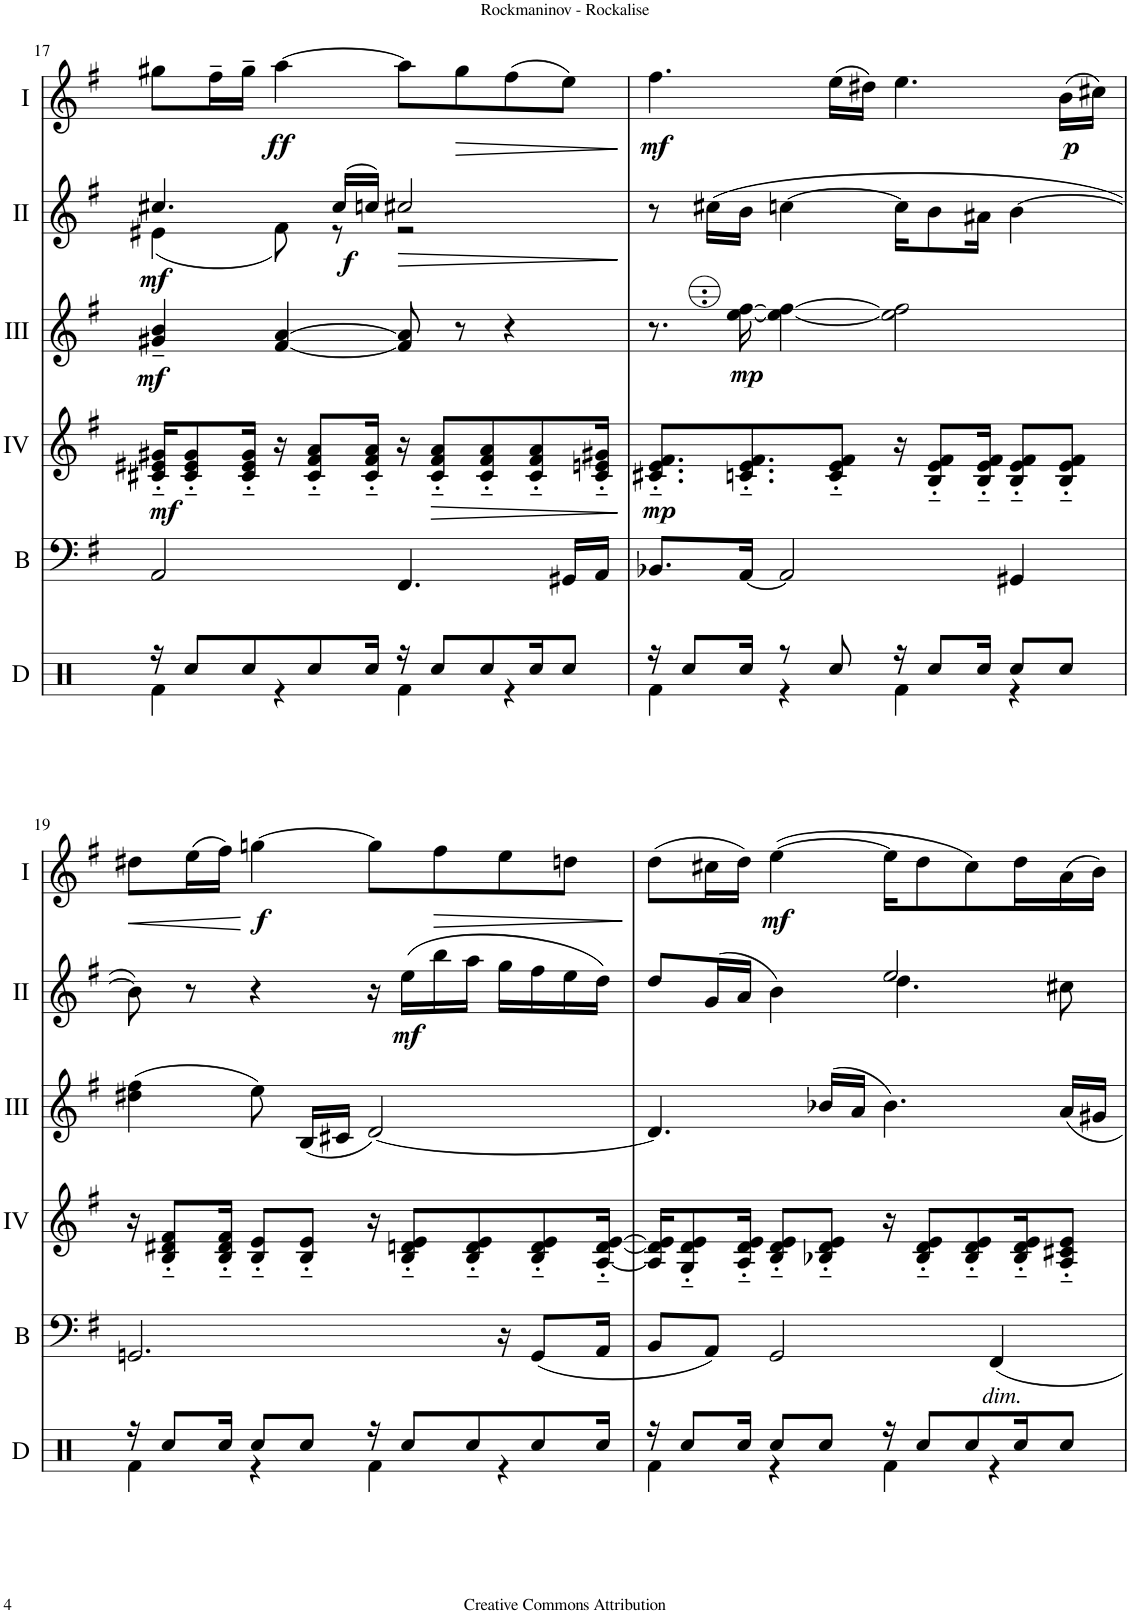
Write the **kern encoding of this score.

**kern	**kern	**kern	**dynam	**kern	**dynam	**kern	**dynam	**kern	**dynam
*part6	*part5	*part4	*part4	*part3	*part3	*part2	*part2	*part1	*part1
*staff6	*staff5	*staff4	*staff4	*staff3	*staff3	*staff2	*staff2	*staff1	*staff1
*I"Drums	*I"Bass	*I"Acc. 4	*	*I"Acc. 3	*	*I"Acc. 2	*	*I"Acc. 1	*
*I'D	*I'B	*	*	*	*	*	*	*	*
!!LO:PB:g=z
*clefX	*clefF4	*clefG2	*	*clefG2	*	*clefG2	*	*clefG2	*
*	*Trd7c12	*	*	*Trd7c12	*	*	*	*	*
*k[]	*k[f#]	*k[f#]	*	*k[f#]	*	*k[f#]	*	*k[f#]	*
*M4/4	*M4/4	*M4/4	*	*M4/4	*	*M4/4	*	*M4/4	*
*met(c)	*met(c)	*met(c)	*	*met(c)	*	*met(c)	*	*met(c)	*
=17	=17	=17	=17	=17	=17	=17	=17	=17	=17
*^	*	*	*	*	*	*^	*	*	*
!	!	!	!	!LO:DY:b	!	!LO:DY:b	!	!	!LO:DY:b	!	!
16r	4Rf\	2AA/	16c#X/'~ 16e#X/'~ 16g#X/'~KL	mf	4gg#X/~ 4bb/~	mf	4.c#X/	(4E#X\	mf	8gg#X\L	.
8Rcc/L	.	.	8c#/'~ 8e#/'~ 8g#/'~	.	.	.	.	.	.	.	.
.	.	.	.	.	.	.	.	.	.	16ff#~\L	.
8Rcc/	.	.	16c#/'~ 16e#/'~ 16g#/'~Jk	.	.	.	.	.	.	16gg#~\JJ	.
!	!	!	!	!	!	!	!	!	!	!	!LO:DY:b
.	4r	.	16r	.	[4ff#/ [4aa/	.	.	8F#\)	.	[4aa\	ff
8Rcc/	.	.	8c#/'~ 8f#/'~ 8a/'~L	.	.	.	.	.	.	.	.
!	!	!	!	!	!	!	!	!	!LO:DY:b	!	!
.	.	.	.	.	.	.	(16c#/LL	8r	f	.	.
16Rcc/Jk	.	.	16c#/'~ 16f#/'~ 16a/'~Jk	.	.	.	16cn/JJ)	.	.	.	.
16r	4Rf\	4.FF#/	16r	.	8ff#/] 8aa/]	.	2c#X/	2r	.	8aa\L]	.
8Rcc/L	.	.	8c#/'~ 8f#/'~ 8a/'~L	.	.	.	.	.	.	.	.
!	!	!	!	!	!	!	!	!	!	!	!LO:HP:b
.	.	.	.	.	8r	.	.	.	.	8gg#\	>
8Rcc/	.	.	8c#/'~ 8f#/'~ 8a/'~	.	.	.	.	.	.	.	.
.	4r	.	.	.	4r	.	.	.	.	(8ff#\	.
16Rcc/K	.	.	8c#/'~ 8f#/'~ 8a/'~	.	.	.	.	.	.	.	.
8Rcc/J	.	16GG#X/LL	.	.	.	.	.	.	.	8ee\J)	.
.	.	16AA/JJ	16c#/'~ 16en/'~ 16g#X/'~Jk	.	.	.	.	.	.	.	.
*v	*v	*	*	*	*	*	*v	*v	*	*	*
.	.	.	.	.	.	.	.	.	]
=18	=18	=18	=18	=18	=18	=18	=18	=18	=18
*^	*	*	*	*	*	*^	*	*	*
!	!	!	!	!LO:DY:b	!	!	!	!	!	!	!LO:DY:b
16r	4Rf\	8.BB-X/L	8.c#X/'~ 8.e/'~ 8.f#/'~L	mp	8.r	.	8r	1ryy	.	4.ff#\	mf
8Rcc/L	.	.	.	.	.	.	.	.	.	.	.
.	.	.	.	.	.	.	(16c#X\LL	.	.	.	.
!	!	!	!	!	!	!LO:DY:b	!	!	!	!	!
16Rcc/Jk	.	[16AA/Jk	8.cn/'~ 8.e/'~ 8.f#/'~	.	[16ee\ [16ff#\	mp	16B\JJ	.	.	.	.
8r	4r	2AA/]	.	.	4ee\_ 4ff#\_	.	[4cn\	.	.	.	.
8Rcc/	.	.	8c/'~ 8e/'~ 8f#/'~J	.	.	.	.	.	.	(16ee\LL	.
.	.	.	.	.	.	.	.	.	.	16dd#X\JJ)	.
16r	4Rf\	.	16r	.	2ee\] 2ff#\]	.	16c\KL]	.	.	4.ee\	.
8Rcc/L	.	.	8B/'~ 8e/'~ 8f#/'~L	.	.	.	8B\	.	.	.	.
16Rcc/Jk	.	.	16B/'~ 16e/'~ 16f#/'~Jk	.	.	.	16A#X\Jk	.	.	.	.
8Rcc/L	4r	4GG#X/	8B/'~ 8e/'~ 8f#/'~L	.	.	.	[4B\	.	.	.	.
!	!	!	!	!	!	!	!	!	!	!	!LO:DY:b
8Rcc/J	.	.	8B/'~ 8e/'~ 8f#/'~J	.	.	.	.	.	.	(16b\LL	p
.	.	.	.	.	.	.	.	.	.	16cc#X\JJ)	.
!!LO:LB:g=z
=19	=19	=19	=19	=19	=19	=19	=19	=19	=19	=19	=19
!	!	!	!	!	!	!	!	!	!	!	!LO:HP:b
16r	4Rf\	2.GGn/	16r	.	(4dd#X\ 4ff#\	.	8B\])	1ryy	.	8dd#X\L	<
8Rcc/L	.	.	8B/'~ 8d#X/'~ 8f#/'~L	.	.	.	.	.	.	.	.
.	.	.	.	.	.	.	8r	.	.	(16ee\L	.
16Rcc/Jk	.	.	16B/'~ 16d#/'~ 16f#/'~Jk	.	.	.	.	.	.	16ff#\JJ)	.
!	!	!	!	!	!	!	!	!	!	!	!LO:DY:n=1:b
8Rcc/L	4r	.	8B/'~ 8e/'~L	.	8ee\)	.	4r	.	.	[4ggn\	[ f
8Rcc/J	.	.	8B/'~ 8e/'~J	.	(16B/LL	.	.	.	.	.	.
.	.	.	.	.	16c#X/JJ	.	.	.	.	.	.
16r	4Rf\	.	16r	.	[2d/)	.	16r	.	.	8gg\L]	.
!	!	!	!	!	!	!	!	!	!LO:DY:b	!	!
8Rcc/L	.	.	8B/'~ 8dn/'~ 8e/'~L	.	.	.	(16e\LL	.	mf	.	.
!	!	!	!	!	!	!	!	!	!	!	!LO:HP:b
.	.	.	.	.	.	.	16b\	.	.	8ff#\	>
8Rcc/	.	.	8B/'~ 8d/'~ 8e/'~	.	.	.	16a\JJ	.	.	.	.
.	4r	16r	.	.	.	.	16g\LL	.	.	8ee\	.
8Rcc/	.	(8GG/L	8B/'~ 8d/'~ 8e/'~	.	.	.	16f#\	.	.	.	.
.	.	.	.	.	.	.	16e\	.	.	8ddn\J	.
16Rcc/Jk	.	16AA/Jk	[16A/'~ [16d/'~ [16e/'~Jk	.	.	.	16d\JJ)	.	.	.	.
*v	*v	*	*	*	*	*	*v	*v	*	*	*
.	.	.	.	.	.	.	.	.	]
=20	=20	=20	=20	=20	=20	=20	=20	=20	=20
*^	*	*	*	*	*	*^	*	*	*
16r	4Rf\	8BB/L	16A/] 16d/] 16e/]KL	.	4.d/]	.	8d/L	2ryy	.	(8dd\L	.
8Rcc/L	.	.	8G/'~ 8d/'~ 8e/'~	.	.	.	.	.	.	.	.
.	.	8AA/J)	.	.	.	.	(16G/L	.	.	16cc#X\L	.
16Rcc/Jk	.	.	16A/'~ 16d/'~ 16e/'~Jk	.	.	.	16A/JJ	.	.	16dd\JJ)	.
!	!	!	!	!	!	!	!	!	!	!	!LO:DY:b
8Rcc/L	4r	2GG/	8B/'~ 8d/'~ 8e/'~L	.	.	.	4B\)	.	.	([4ee\	mf
8Rcc/J	.	.	8B-X/'~ 8d/'~ 8e/'~J	.	(16b-X/LL	.	.	.	.	.	.
.	.	.	.	.	16a/JJ	.	.	.	.	.	.
16r	4Rf\	.	16r	.	4.b-\)	.	2e/	4.d\	.	16ee\KL]	.
8Rcc/L	.	.	8B-/'~ 8d/'~ 8e/'~L	.	.	.	.	.	.	8dd\	.
8Rcc/	.	.	8B-/'~ 8d/'~ 8e/'~	.	.	.	.	.	.	8cc#\)	.
!	!	!LO:TX:b:i:t=dim.	!	!	!	!	!	!	!	!	!
.	4r	4FF#/	.	.	.	.	.	.	.	.	.
16Rcc/K	.	.	16B-/'~ 16d/'~ 16e/'~K	.	.	.	.	.	.	16dd\L	.
8Rcc/J	.	.	8A/'~ 8c#X/'~ 8e/'~J	.	16a/LL	.	.	8c#X\	.	(16a\	.
.	.	.	.	.	16g#X/JJ	.	.	.	.	16b\JJ)	.
*v	*v	*	*	*	*	*	*v	*v	*	*	*
=	=	=	=	=	=	=	=	=	=
*-	*-	*-	*-	*-	*-	*-	*-	*-	*-
